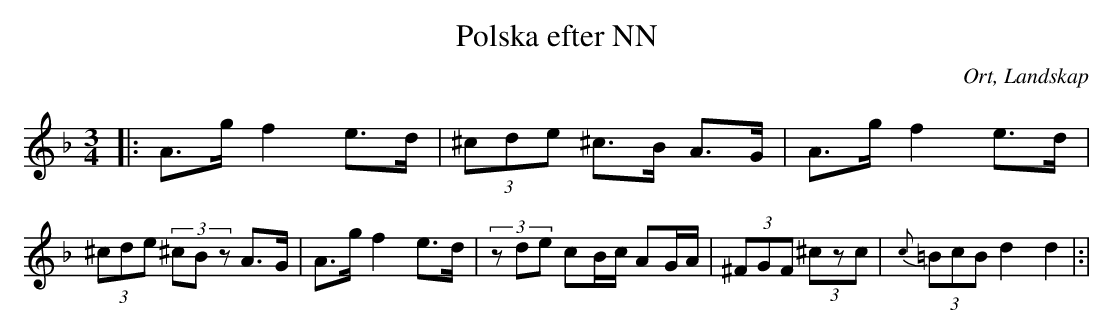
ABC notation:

X:1
T:Polska efter NN
O:Ort, Landskap
M:3/4
L:1/8
K:Dm
|: A>g f2 e>d|(3^cde ^c>B A>G|A>g f2 e>d|(3^cde (3^cBz A>G|A>g f2 e>d|(3zde cB/c/ AG/A/|(3^FGF (3^czc|{c}(3=BcB d2 d2|:|
